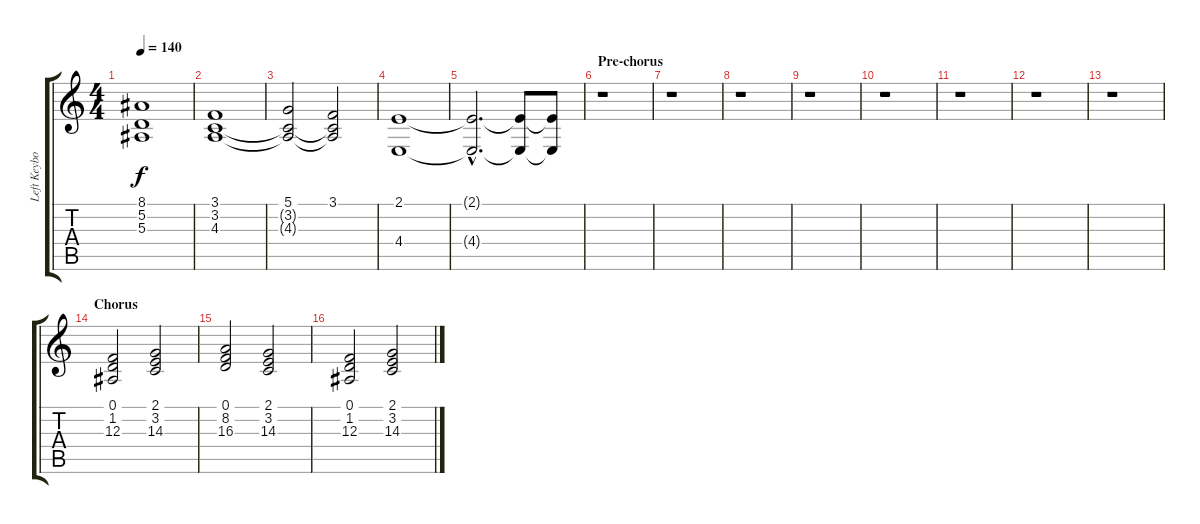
\track ("Left Keybord" "Left Keybo") {instrument choiraahs}
\staff {score tabs}
\tuning (D4 A3 F3 C3 G2 D2) {hide}
\ts (4 4)
\tempo 140
\clef g2
\ks c
(8.1{t} 5.2{t} 5.3{t}).1{dy f} |
(3.1 3.2 4.3).1 |
(5.1 3.2{t} 4.3{t}).2 (3.1 3.2{t} 4.3{t}).2 |
(2.1 4.4).1 |
(2.1{hac t} 4.4{hac t}).2{d} (2.1{t} 4.4{t}).8 (2.1{t} 4.4{t}).8 |
\section ("" "Pre-chorus")
r.1 |
r.1 |
r.1 |
r.1 |
r.1 |
r.1 |
r.1 |
r.1 |
\section ("" "Chorus")
(0.1 1.2 12.3).2{volume 10 instrument stringensemble1} (2.1 3.2 14.3).2 |
(0.1 8.2 16.3).2 (2.1 3.2 14.3).2 |
(0.1 1.2 12.3).2 (2.1 3.2 14.3).2
